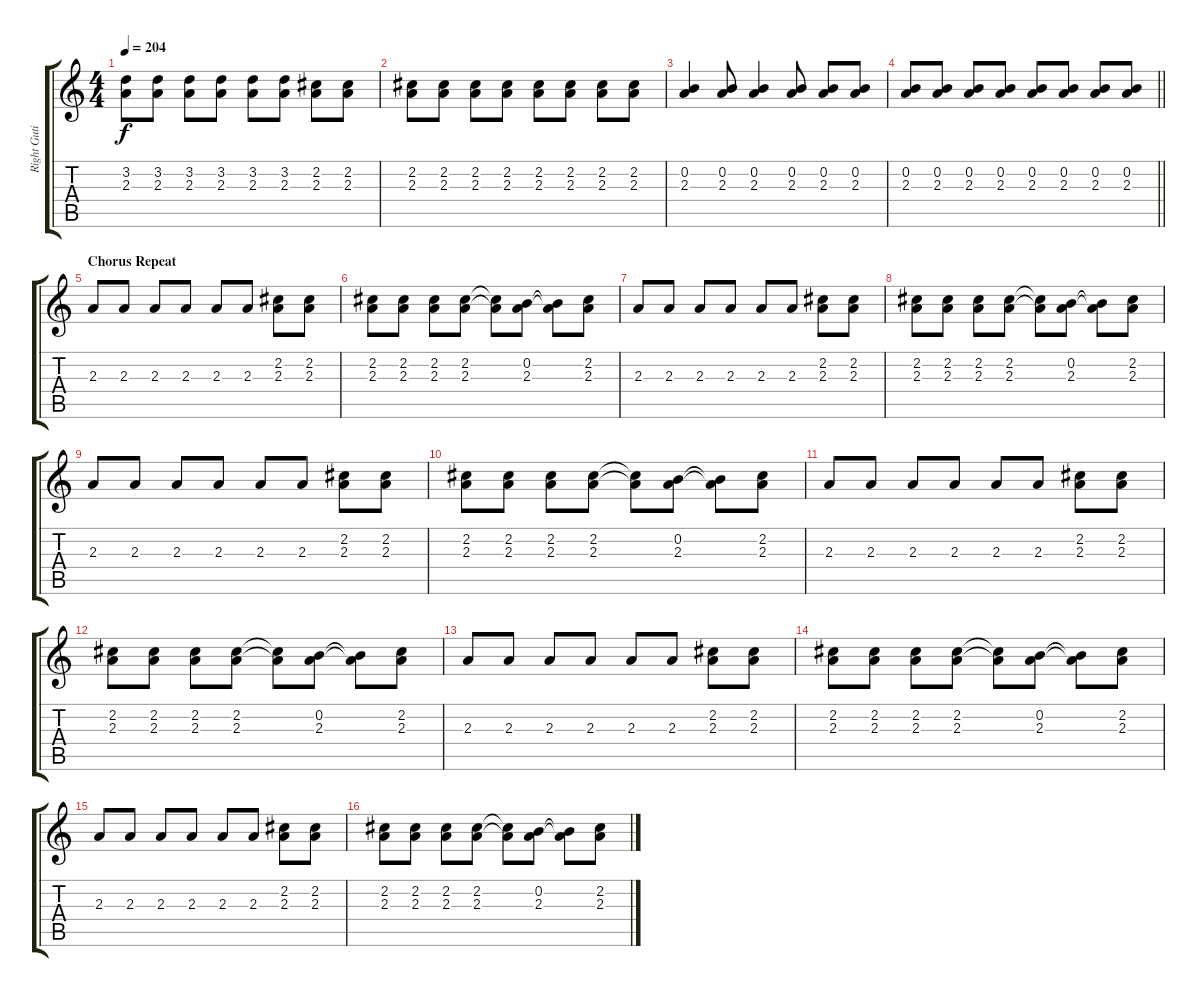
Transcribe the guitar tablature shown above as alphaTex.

\track ("Right Gutiar (Lead)" "Right Guti") {instrument overdrivenguitar}
\staff {score tabs}
\tuning (E4 B3 G3 D3 A2 D2) {hide}
\ts (4 4)
\tempo 204
\clef g2
\ks c
(3.2 2.3).8{dy f} (3.2 2.3).8 (3.2 2.3).8 (3.2 2.3).8 (3.2 2.3).8 (3.2 2.3).8 (2.2 2.3).8 (2.2 2.3).8 |
(2.2 2.3).8 (2.2 2.3).8 (2.2 2.3).8 (2.2 2.3).8 (2.2 2.3).8 (2.2 2.3).8 (2.2 2.3).8 (2.2 2.3).8 |
(0.2 2.3).4 (0.2 2.3).8 (0.2 2.3).4 (0.2 2.3).8 (0.2 2.3).8 (0.2 2.3).8 |
\barLineRight lightlight
(0.2 2.3).8 (0.2 2.3).8 (0.2 2.3).8 (0.2 2.3).8 (0.2 2.3).8 (0.2 2.3).8 (0.2 2.3).8 (0.2 2.3).8 |
\section ("" "Chorus Repeat")
2.3.8 2.3.8 2.3.8 2.3.8 2.3.8 2.3.8 (2.2 2.3).8 (2.2 2.3).8 |
(2.2 2.3).8 (2.2 2.3).8 (2.2 2.3).8 (2.2 2.3).8 (2.2{t} 2.3{t}).8 (0.2 2.3).8 (0.2{t} 2.3{t}).8 (2.2 2.3).8 |
2.3.8 2.3.8 2.3.8 2.3.8 2.3.8 2.3.8 (2.2 2.3).8 (2.2 2.3).8 |
(2.2 2.3).8 (2.2 2.3).8 (2.2 2.3).8 (2.2 2.3).8 (2.2{t} 2.3{t}).8 (0.2 2.3).8 (0.2{t} 2.3{t}).8 (2.2 2.3).8 |
2.3.8 2.3.8 2.3.8 2.3.8 2.3.8 2.3.8 (2.2 2.3).8 (2.2 2.3).8 |
(2.2 2.3).8 (2.2 2.3).8 (2.2 2.3).8 (2.2 2.3).8 (2.2{t} 2.3{t}).8 (0.2 2.3).8 (0.2{t} 2.3{t}).8 (2.2 2.3).8 |
2.3.8 2.3.8 2.3.8 2.3.8 2.3.8 2.3.8 (2.2 2.3).8 (2.2 2.3).8 |
(2.2 2.3).8 (2.2 2.3).8 (2.2 2.3).8 (2.2 2.3).8 (2.2{t} 2.3{t}).8 (0.2 2.3).8 (0.2{t} 2.3{t}).8 (2.2 2.3).8 |
2.3.8 2.3.8 2.3.8 2.3.8 2.3.8 2.3.8 (2.2 2.3).8 (2.2 2.3).8 |
(2.2 2.3).8 (2.2 2.3).8 (2.2 2.3).8 (2.2 2.3).8 (2.2{t} 2.3{t}).8 (0.2 2.3).8 (0.2{t} 2.3{t}).8 (2.2 2.3).8 |
2.3.8 2.3.8 2.3.8 2.3.8 2.3.8 2.3.8 (2.2 2.3).8 (2.2 2.3).8 |
(2.2 2.3).8 (2.2 2.3).8 (2.2 2.3).8 (2.2 2.3).8 (2.2{t} 2.3{t}).8 (0.2 2.3).8 (0.2{t} 2.3{t}).8 (2.2 2.3).8
